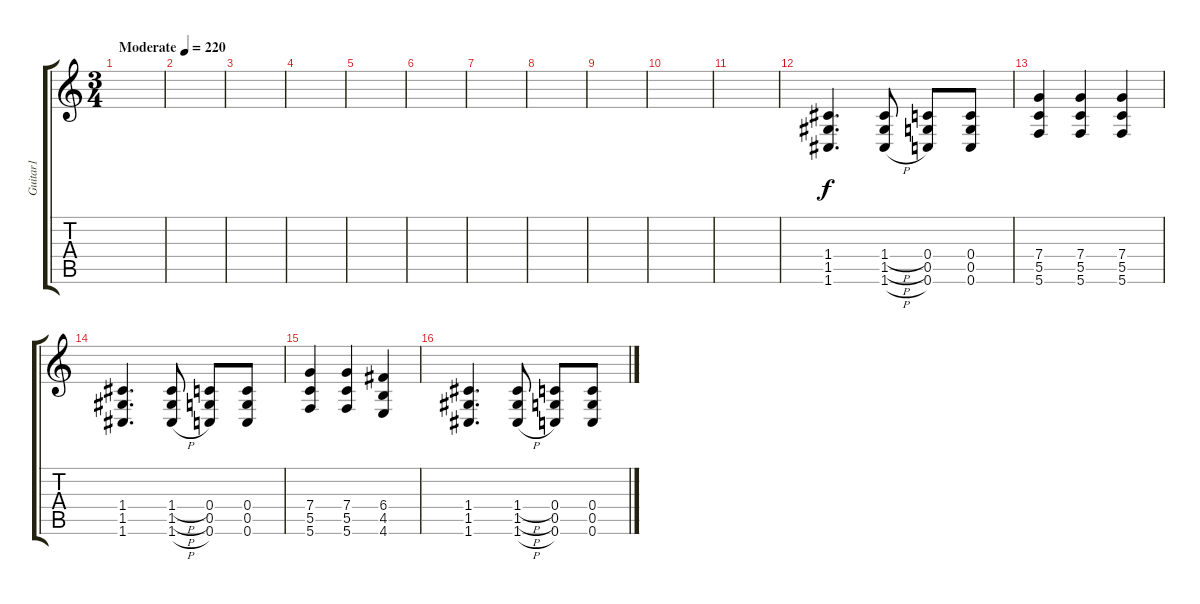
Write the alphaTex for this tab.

\track ("Guitar1" "Guitar1") {instrument distortionguitar}
\staff {score tabs}
\tuning (D4 A3 F3 C3 G2 C2) {hide}
\ts (3 4)
\tempo (220 "Moderate")
\clef g2
\ks c
|
|
|
|
|
|
|
|
|
|
|
(1.4 1.5 1.6).4{d} (1.4{h} 1.5{h} 1.6{h}).8 (0.4 0.5 0.6).8 (0.4 0.5 0.6).8 |
(7.4 5.5 5.6).4 (7.4 5.5 5.6).4 (7.4 5.5 5.6).4 |
(1.4 1.5 1.6).4{d} (1.4{h} 1.5{h} 1.6{h}).8 (0.4 0.5 0.6).8 (0.4 0.5 0.6).8 |
(7.4 5.5 5.6).4 (7.4 5.5 5.6).4 (6.4 4.5 4.6).4 |
(1.4 1.5 1.6).4{d} (1.4{h} 1.5{h} 1.6{h}).8 (0.4 0.5 0.6).8 (0.4 0.5 0.6).8
